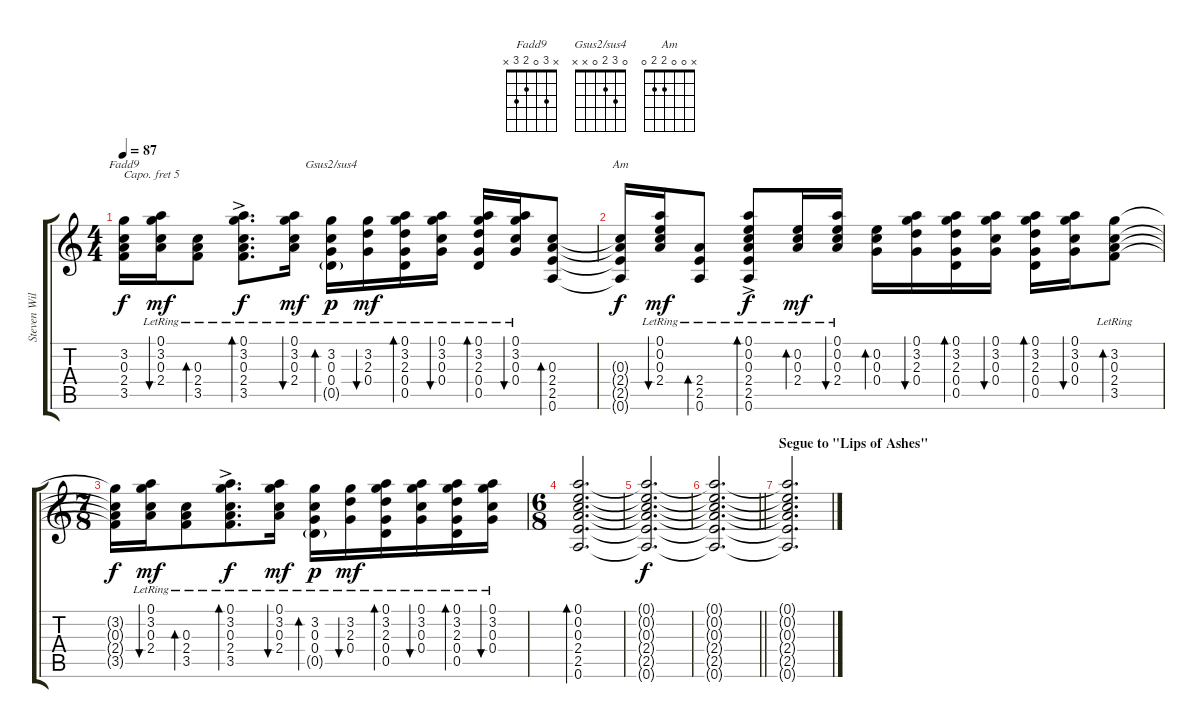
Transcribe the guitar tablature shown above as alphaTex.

\track ("Steven Wilson Acous. Gtr. L" "Steven Wil") {instrument acousticguitarsteel}
\staff {score tabs}
\capo 5
\tuning (E4 B3 G3 D3 A2 E2) {hide}
\chord ("Fadd9" x 3 0 2 3 x)
\chord ("Gsus2/sus4" 0 3 2 0 x x)
\chord ("Am" x 0 0 2 2 0)
\ts (4 4)
\tempo 87
\clef g2
\ks aminor
(3.2{t} 0.3{t} 2.4{t} 3.5{t}).16{ch "Fadd9" dy f} (0.1{lr} 3.2{lr} 0.3{lr} 2.4{lr}).16{bu 30 dy mf} (0.3{lr} 2.4{lr} 3.5{lr}).8{bd 30} (0.1{ac lr} 3.2{ac lr} 0.3{ac lr} 2.4{ac lr} 3.5{ac lr}).8{d bd 30 dy f} (0.1{lr} 3.2{lr} 0.3{lr} 2.4{lr}).16{bu 30 dy mf} (3.2{lr} 0.3{lr} 0.4{lr} 0.5{g}).16{bd 30 ch "Gsus2/sus4" dy p} (3.2{lr} 2.3{lr} 0.4{lr}).16{bu 30 dy mf} (0.1{lr} 3.2{lr} 2.3{lr} 0.4{lr} 0.5{lr}).16{bd 30} (0.1{lr} 3.2{lr} 0.3{lr} 0.4{lr}).16{bu 30} (0.1{lr} 3.2{lr} 2.3{lr} 0.4{lr} 0.5{lr}).16{bd 30} (0.1{lr} 3.2{lr} 0.3{lr} 0.4{lr}).16{bu 30} (0.3 2.4 2.5 0.6).8{bd 30} |
(0.3{t} 2.4{t} 2.5{t} 0.6{t}).16{ch "Am" dy f} (0.1{lr} 0.2{lr} 0.3{lr} 2.4{lr}).16{bu 30 dy mf} (2.4{lr} 2.5{lr} 0.6{lr}).8{bd 30} (0.1{ac lr} 0.2{ac lr} 0.3{ac lr} 2.4{ac lr} 2.5{ac lr} 0.6{ac lr}).8{bd 30 dy f} (0.2{lr} 0.3{lr} 2.4{lr}).16{bd 30 dy mf} (0.1{lr} 0.2{lr} 0.3{lr} 2.4{lr}).16{bu 30} (0.2 0.3 0.4).16{bd 30} (0.1 3.2 2.3 0.4).16{bu 30} (0.1 3.2 2.3 0.4 0.5).16{bd 30} (0.1 3.2 0.3 0.4).16{bu 30} (0.1 3.2 2.3 0.4 0.5).16{bd 30} (0.1 3.2 0.3 0.4).16{bu 30} (3.2{lr} 0.3{lr} 2.4{lr} 3.5{lr}).8{bd 30} |
\ts (7 8)
(3.2{t} 0.3{t} 2.4{t} 3.5{t}).16{dy f} (0.1{lr} 3.2{lr} 0.3{lr} 2.4{lr}).16{bu 30 dy mf} (0.3{lr} 2.4{lr} 3.5{lr}).8{bd 30} (0.1{ac lr} 3.2{ac lr} 0.3{ac lr} 2.4{ac lr} 3.5{ac lr}).8{d bd 30 dy f} (0.1{lr} 3.2{lr} 0.3{lr} 2.4{lr}).16{bu 30 dy mf} (3.2{lr} 0.3{lr} 0.4{lr} 0.5{g}).16{bd 30 dy p} (3.2{lr} 2.3{lr} 0.4{lr}).16{bu 30 dy mf} (0.1{lr} 3.2{lr} 2.3{lr} 0.4{lr} 0.5{lr}).16{bd 30} (0.1{lr} 3.2{lr} 0.3{lr} 0.4{lr}).16{bu 30} (0.1{lr} 3.2{lr} 2.3{lr} 0.4{lr} 0.5{lr}).16{bd 30} (0.1{lr} 3.2{lr} 0.3{lr} 0.4{lr}).16{bu 30} |
\ts (6 8)
(0.1 0.2 0.3 2.4 2.5 0.6).2{d bd 30} |
(0.1{t} 0.2{t} 0.3{t} 2.4{t} 2.5{t} 0.6{t}).2{d dy f} |
\barLineRight lightlight
(0.1{t} 0.2{t} 0.3{t} 2.4{t} 2.5{t} 0.6{t}).2{d volume 0} |
\section ("" "Segue to \"Lips of Ashes\"")
(0.1{t} 0.2{t} 0.3{t} 2.4{t} 2.5{t} 0.6{t}).2{d}
